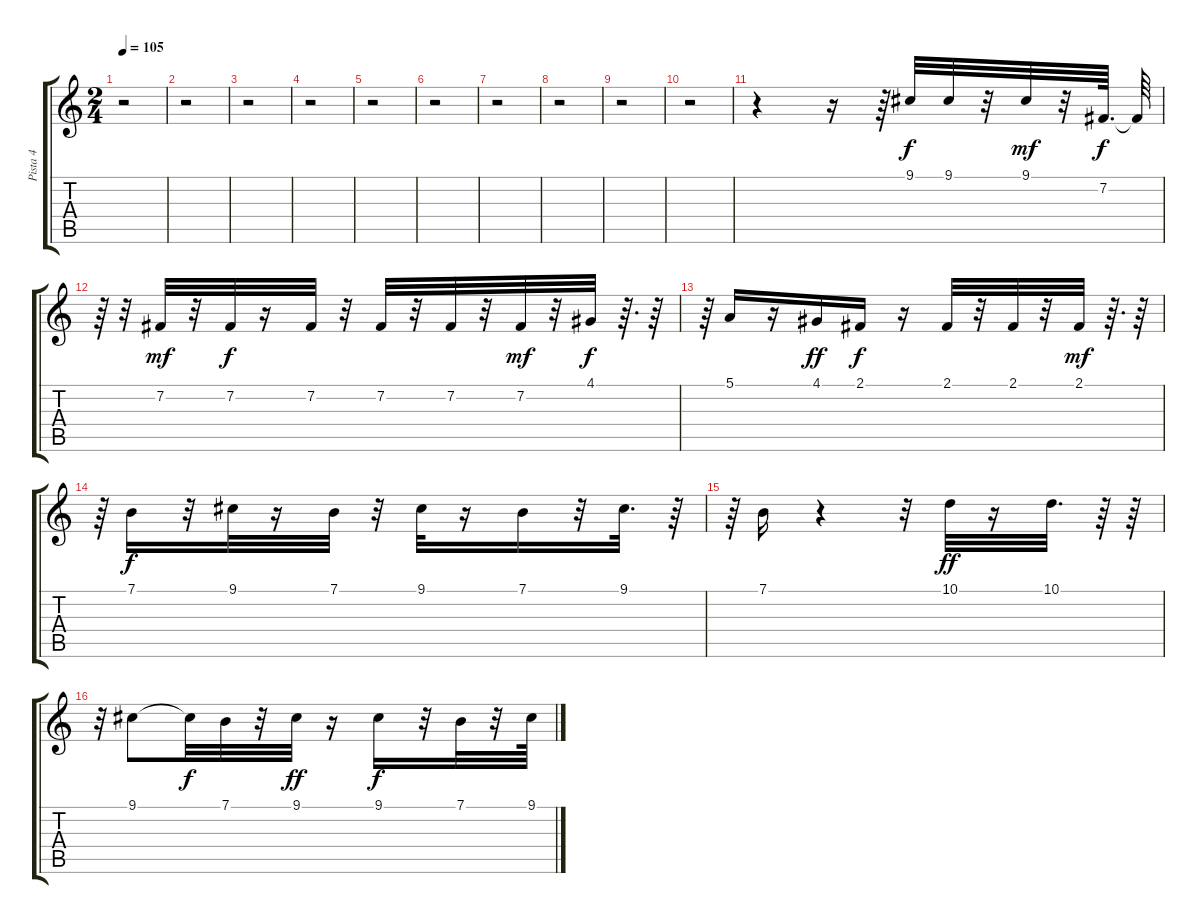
\track ("Pista 4" "Pista 4") {instrument trumpet}
\staff {score tabs}
\tuning (E4 B3 G3 D3 A2 E2) {hide}
\ts (2 4)
\tempo 105
\clef g2
\ks c
r.2{dy f} |
r.2 |
r.2 |
r.2 |
r.2 |
r.2 |
r.2 |
r.2 |
r.2 |
r.2 |
r.4 r.16 r.64 9.1.32 9.1.32 r.32 9.1.32{dy mf} r.32 7.2.64{d dy f} 7.2{t}.64 |
r.64 r.32 7.2.32{dy mf} r.32 7.2.32{dy f} r.16 7.2.32 r.32 7.2.32 r.32 7.2.32 r.32 7.2.32{dy mf} r.32 4.1.32{dy f} r.64{d} r.64 |
r.64 5.1.16 r.16 4.1.16{dy ff} 2.1.16{dy f} r.16 2.1.32 r.32 2.1.32 r.32 2.1.32{dy mf} r.64{d} r.64 |
r.64 7.1.16{dy f} r.32 9.1.32 r.16 7.1.32 r.32 9.1.32 r.16 7.1.16 r.32 9.1.32{d} r.64 |
r.64 7.1.16 r.4 r.32 10.1.32{dy ff} r.16 10.1.32{d} r.64 r.64 |
r.32{tu (5 4)} 9.1.8 9.1{t}.32{dy f} 7.1.32 r.32 9.1.32{dy ff} r.16 9.1.16{dy f} r.32 7.1.32 r.32 9.1.64
